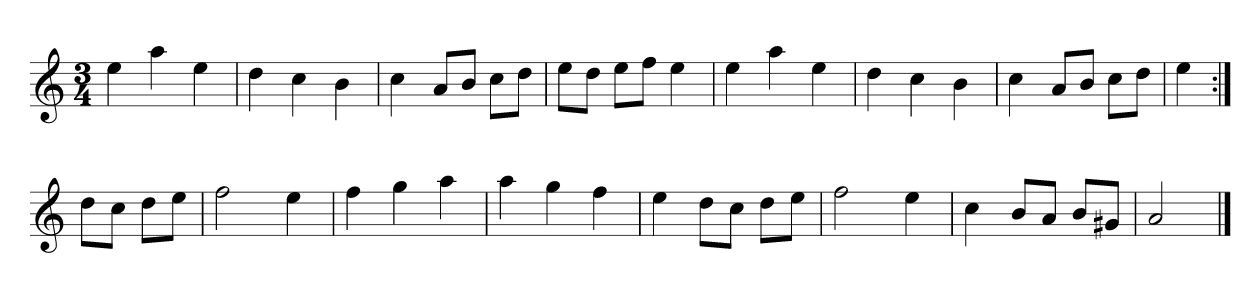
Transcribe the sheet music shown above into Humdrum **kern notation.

**kern
*part1
*staff1
*clefG2
*k[]
*a:
*M3/4
*MM120
=1
4ee
4aa
4ee
=2
4dd
4cc
4b
=3
4cc
8a/L
8b/J
8cc\L
8dd\J
=4
8ee\L
8dd\J
8ee\L
8ff\J
4ee
=5
4ee
4aa
4ee
=6
4dd
4cc
4b
=7
4cc
8a/L
8b/J
8cc\L
8dd\J
=8
4ee
=:|!
8dd\L
8cc\J
8dd\L
8ee\J
=9
2ff
4ee
=10
4ff
4gg
4aa
=11
4aa
4gg
4ff
=12
4ee
8dd\L
8cc\J
8dd\L
8ee\J
=13
2ff
4ee
=14
4cc
8b/L
8a/J
8b/L
8g#X/J
=15
2a
==
*-
